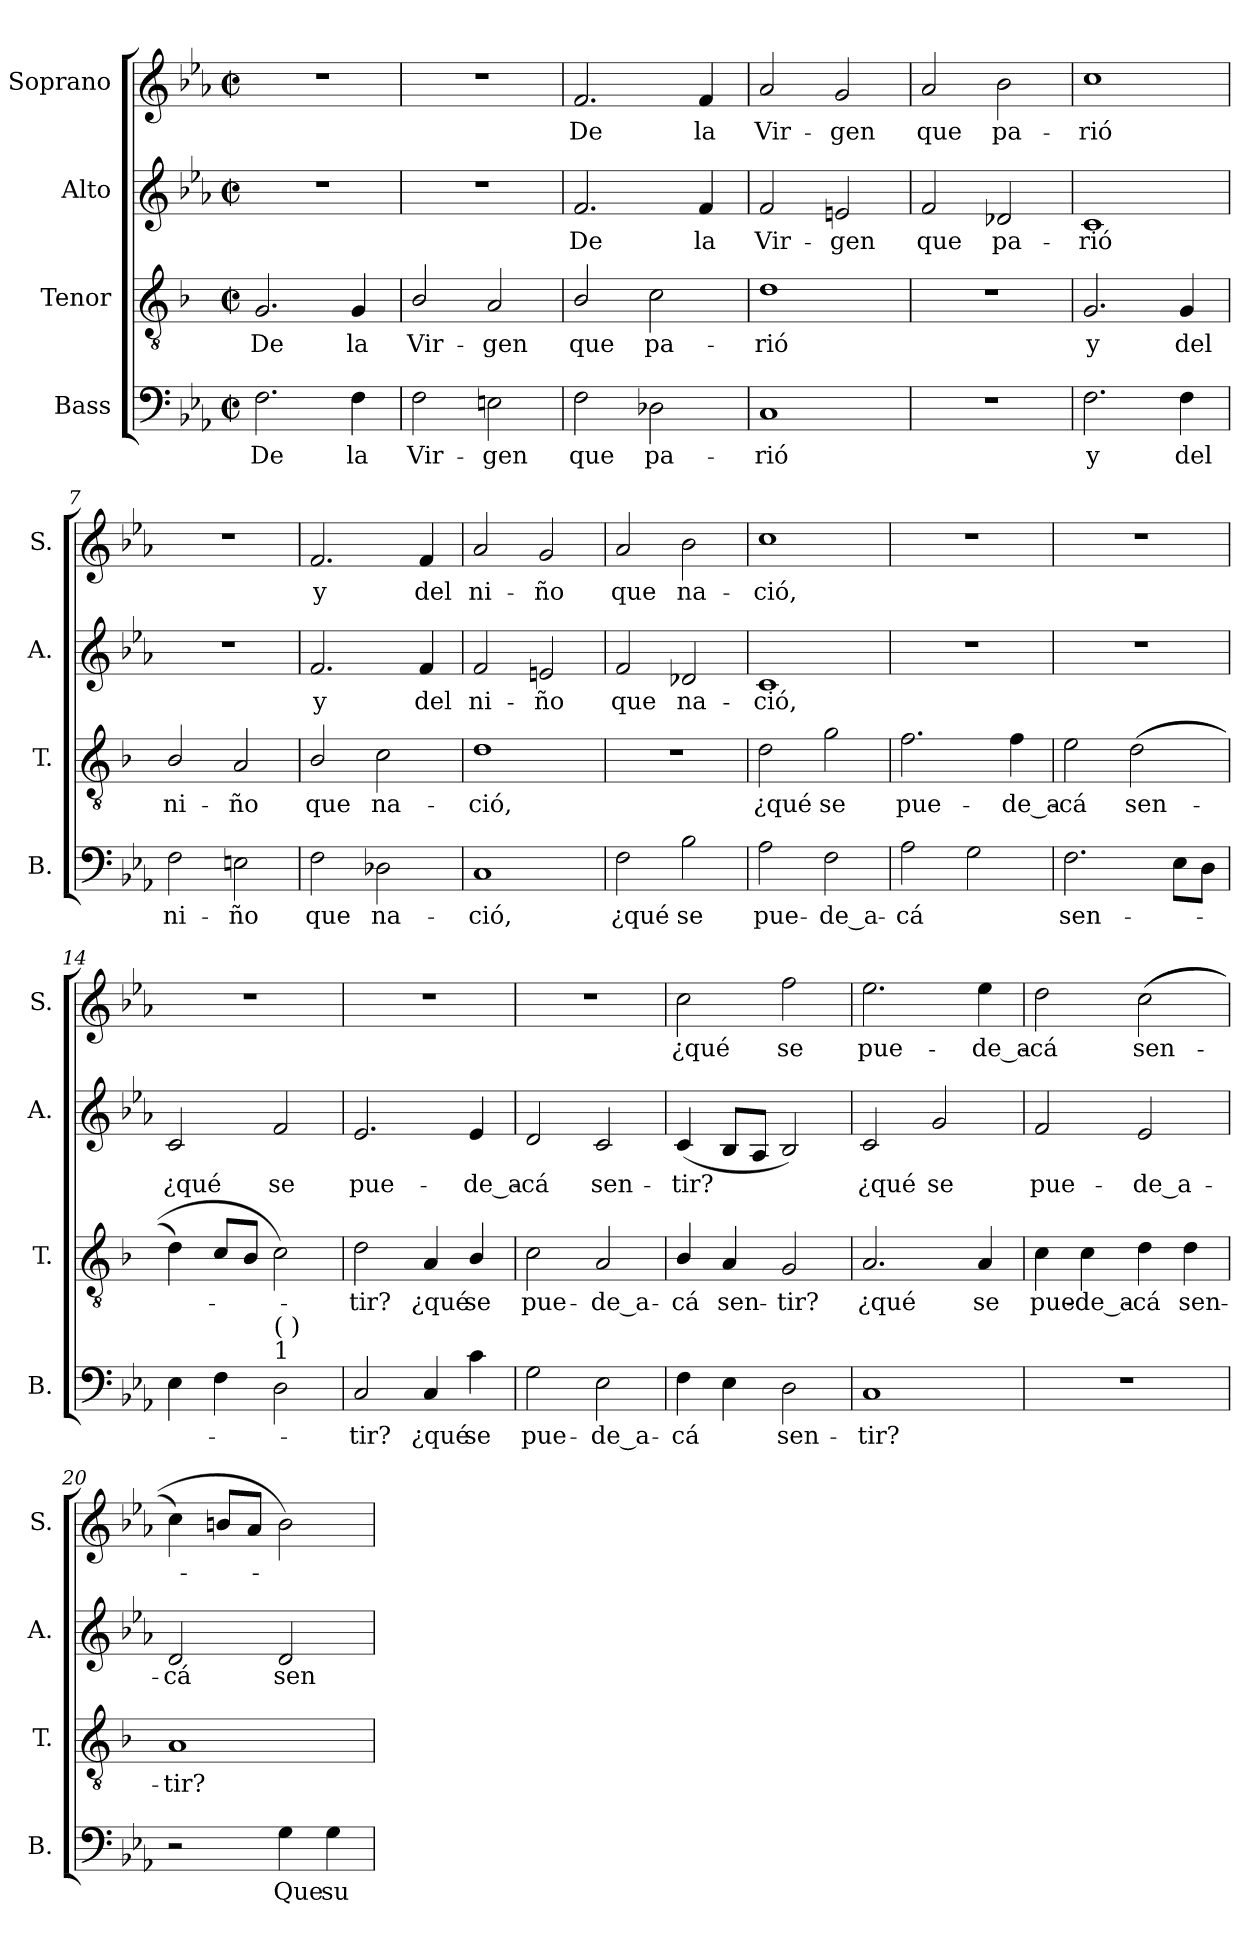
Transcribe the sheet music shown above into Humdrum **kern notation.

**kern	**text	**kern	**text	**kern	**text	**kern	**text
*part4	*part4	*part3	*part3	*part2	*part2	*part1	*part1
*staff4	*staff4	*staff3	*staff3	*staff2	*staff2	*staff1	*staff1
*I"Bass	*	*I"Tenor	*	*I"Alto	*	*I"Soprano	*
*I'B.	*	*I'T.	*	*I'A.	*	*I'S.	*
*clefF4	*	*clefGv2	*	*clefG2	*	*clefG2	*
*	*	*ITrd1c2	*	*	*	*	*
*k[b-e-a-]	*	*k[b-e-a-]	*	*k[b-e-a-]	*	*k[b-e-a-]	*
*E-:	*	*E-:	*	*E-:	*	*E-:	*
*M2/2	*	*M2/2	*	*M2/2	*	*M2/2	*
*met(c|)	*	*met(c|)	*	*met(c|)	*	*met(c|)	*
=1	=1	=1	=1	=1	=1	=1	=1
2.F\	De	2.F/	De	1r	.	1r	.
4F\	la	4F/	la	.	.	.	.
=2	=2	=2	=2	=2	=2	=2	=2
2F\	Vir-	2A-/	Vir-	1r	.	1r	.
2En\	-gen	2G/	-gen	.	.	.	.
=3	=3	=3	=3	=3	=3	=3	=3
2F\	que	2A-/	que	2.f/	De	2.f/	De
2D-X\	pa-	2B-\	pa-	.	.	.	.
.	.	.	.	4f/	la	4f/	la
=4	=4	=4	=4	=4	=4	=4	=4
1C	-rió	1c	-rió	2f/	Vir-	2a-/	Vir-
.	.	.	.	2en/	-gen	2g/	-gen
=5	=5	=5	=5	=5	=5	=5	=5
1r	.	1r	.	2f/	que	2a-/	que
.	.	.	.	2d-X/	pa-	2b-\	pa-
=6	=6	=6	=6	=6	=6	=6	=6
2.F\	y	2.F/	y	1c	-rió	1cc	-rió
4F\	del	4F/	del	.	.	.	.
=7	=7	=7	=7	=7	=7	=7	=7
2F\	ni-	2A-/	ni-	1r	.	1r	.
2En\	-ño	2G/	-ño	.	.	.	.
!!LO:LB:g=z
=8	=8	=8	=8	=8	=8	=8	=8
2F\	que	2A-/	que	2.f/	y	2.f/	y
2D-X\	na-	2B-\	na-	.	.	.	.
.	.	.	.	4f/	del	4f/	del
=9	=9	=9	=9	=9	=9	=9	=9
1C	-ció,	1c	-ció,	2f/	ni-	2a-/	ni-
.	.	.	.	2en/	-ño	2g/	-ño
=10	=10	=10	=10	=10	=10	=10	=10
2F\	¿qué	1r	.	2f/	que	2a-/	que
2B-\	se	.	.	2d-X/	na-	2b-\	na-
=11	=11	=11	=11	=11	=11	=11	=11
2A-\	pue-	2c\	¿qué	1c	-ció,	1cc	-ció,
2F\	-de_a-	2f\	se	.	.	.	.
=12	=12	=12	=12	=12	=12	=12	=12
2A-\	-cá	2.e-\	pue-	1r	.	1r	.
2G\	.	.	.	.	.	.	.
.	.	4e-\	-de_a-	.	.	.	.
=13	=13	=13	=13	=13	=13	=13	=13
2.F\	sen-	2d\	-cá	1r	.	1r	.
.	.	((2c\	sen-	.	.	.	.
8E-\L	.	.	.	.	.	.	.
8D\J	.	.	.	.	.	.	.
=14	=14	=14	=14	=14	=14	=14	=14
4E-\	.	4c\)	.	2c/	¿qué	1r	.
4F\	.	8B-/L	.	.	.	.	.
.	.	8A-/J	.	.	.	.	.
!LO:TX:a:t=1	!	!	!	!	!	!	!
!LO:TX:a:t=( )	!	!	!	!	!	!	!
2D\	.	2B-\)	.	2f/	se	.	.
!!LO:LB:g=z
=15	=15	=15	=15	=15	=15	=15	=15
2C/	-tir?	2c\	-tir?	2.e-/	pue-	1r	.
4C/	¿qué	4G/	¿qué	.	.	.	.
4c\	se	4A-/	se	4e-/	-de_a-	.	.
=16	=16	=16	=16	=16	=16	=16	=16
2G\	pue-	2B-\	pue-	2d/	-cá	1r	.
2E-\	-de_a-	2G/	-de_a-	2c/	sen-	.	.
=17	=17	=17	=17	=17	=17	=17	=17
4F\	-cá	4A-/	-cá	(4c/	-tir?	2cc\	¿qué
4E-\	.	4G/	sen-	8B-/L	.	.	.
.	.	.	.	8A-/J	.	.	.
2D\	sen-	2F/	-tir?	2B-/)	.	2ff\	se
=18	=18	=18	=18	=18	=18	=18	=18
1C	-tir?	2.G/	¿qué	2c/	¿qué	2.ee-\	pue-
.	.	.	.	2g/	se	.	.
.	.	4G/	se	.	.	4ee-\	-de_a-
=19	=19	=19	=19	=19	=19	=19	=19
1r	.	4B-\	pue-	2f/	pue-	2dd\	-cá
.	.	4B-\	-de_a-	.	.	.	.
.	.	4c\	-cá	2e-/	-de_a-	((2cc\	sen-
.	.	4c\	sen-	.	.	.	.
=20	=20	=20	=20	=20	=20	=20	=20
2r	.	1G	-tir?	2d/	-cá	4cc\)	.
.	.	.	.	.	.	8bn/L	.
.	.	.	.	.	.	8a-/J	.
4G\	Que	.	.	2d/	sen-	2b\)	.
4G\	su	.	.	.	.	.	.
=	=	=	=	=	=	=	=
*-	*-	*-	*-	*-	*-	*-	*-
